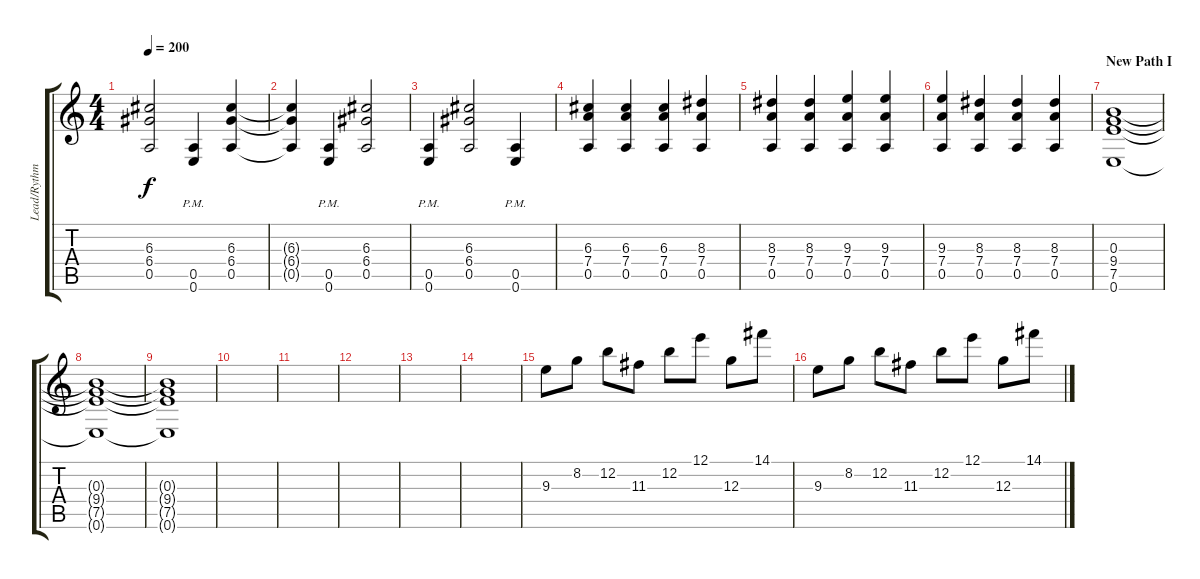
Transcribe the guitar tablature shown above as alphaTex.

\track ("Lead/Rythm" "Lead/Rythm") {instrument overdrivenguitar}
\staff {score tabs}
\tuning (E4 B3 G3 D3 A2 E2) {hide}
\ts (4 4)
\tempo 200
\clef g2
\ks c
(6.3 6.4 0.5).2{dy f} (0.5{pm} 0.6{pm}).4 (6.3 6.4 0.5).4 |
(6.3{t} 6.4{t} 0.5{t}).4 (0.5{pm} 0.6{pm}).4 (6.3 6.4 0.5).2 |
(0.5{pm} 0.6{pm}).4 (6.3 6.4 0.5).2 (0.5{pm} 0.6{pm}).4 |
(6.3 7.4 0.5).4 (6.3 7.4 0.5).4 (6.3 7.4 0.5).4 (8.3 7.4 0.5).4 |
(8.3 7.4 0.5).4 (8.3 7.4 0.5).4 (9.3 7.4 0.5).4 (9.3 7.4 0.5).4 |
(9.3 7.4 0.5).4 (8.3 7.4 0.5).4 (8.3 7.4 0.5).4 (8.3 7.4 0.5).4 |
\section ("" "New Path I")
(0.3 9.4 7.5 0.6).1{volume 0} |
(0.3{t} 9.4{t} 7.5{t} 0.6{t}).1 |
(0.3{t} 9.4{t} 7.5{t} 0.6{t}).1 |
|
|
|
|
|
9.3.8{volume 13 instrument orchestralharp} 8.2.8 12.2.8 11.3.8 12.2.8 12.1.8 12.3.8 14.1.8 |
9.3.8 8.2.8 12.2.8 11.3.8 12.2.8 12.1.8 12.3.8 14.1.8
